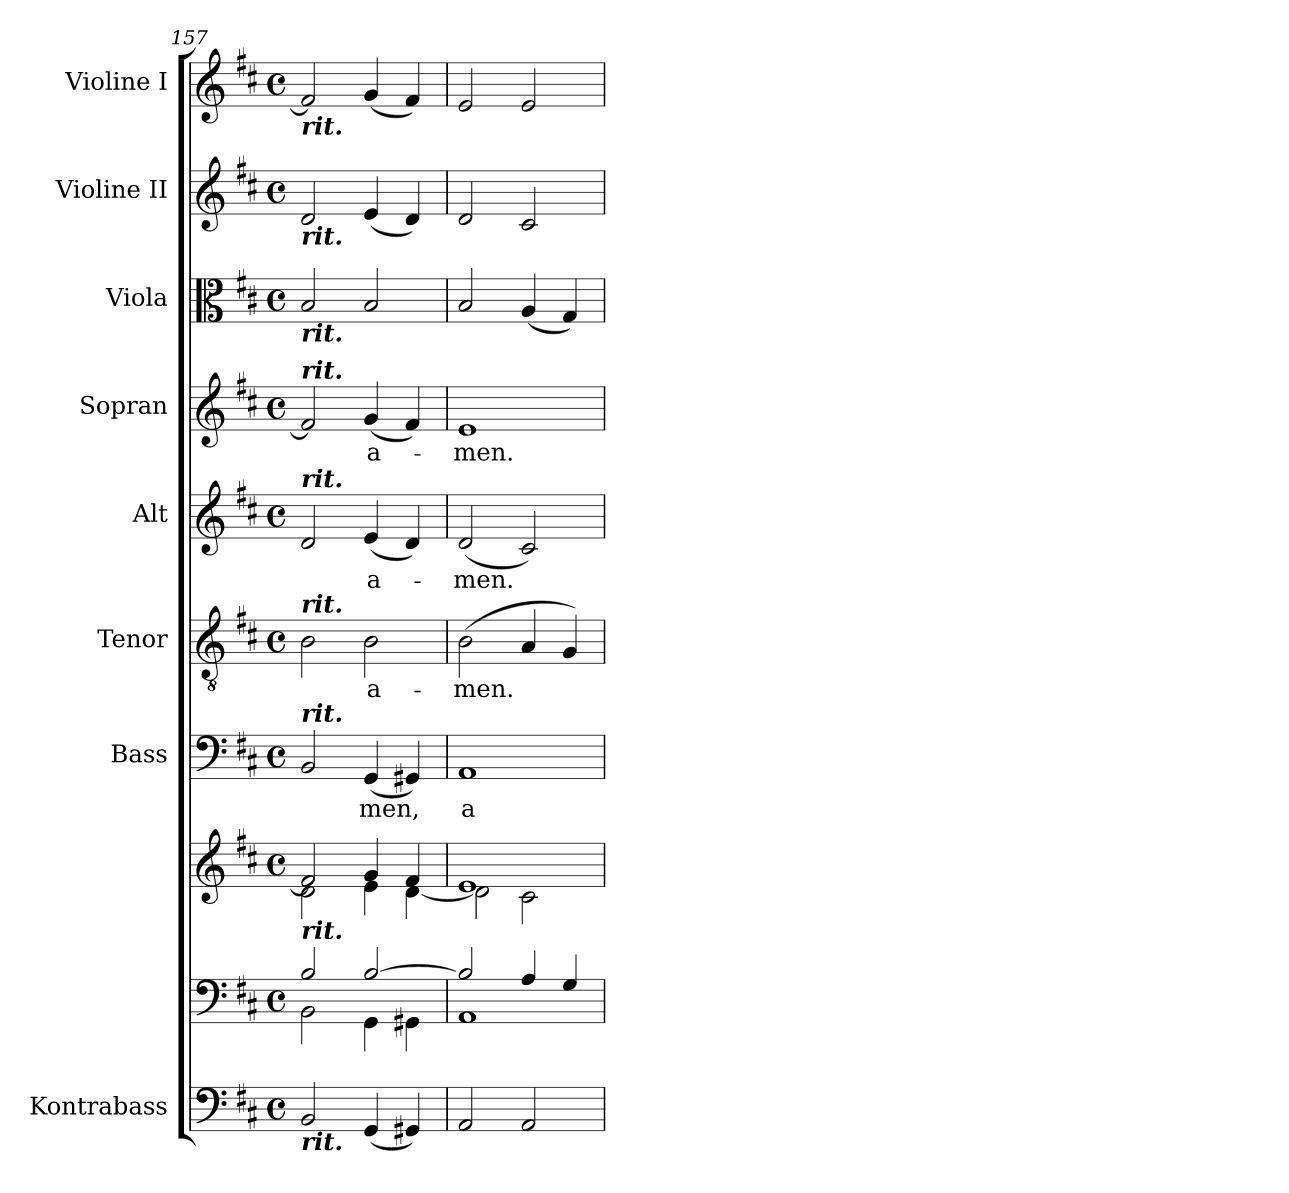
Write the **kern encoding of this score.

**kern	**kern	**kern	**kern	**text	**kern	**text	**kern	**text	**kern	**text	**kern	**kern	**kern
*part9	*part8	*part8	*part7	*part7	*part6	*part6	*part5	*part5	*part4	*part4	*part3	*part2	*part1
*staff10	*staff9	*staff8	*staff7	*staff7	*staff6	*staff6	*staff5	*staff5	*staff4	*staff4	*staff3	*staff2	*staff1
*I"Kontrabass	*	*	*I"Bass	*	*I"Tenor	*	*I"Alt	*	*I"Sopran	*	*I"Viola	*I"Violine II	*I"Violine I
*I'Kb.	*	*	*I'B.	*	*I'T.	*	*I'A.	*	*I'S.	*	*I'Vla.	*I'Vl. II	*I'Vl. I
*clefF4	*clefF4	*clefG2	*clefF4	*	*clefGv2	*	*clefG2	*	*clefG2	*	*clefC3	*clefG2	*clefG2
*ITrd7c12	*	*	*	*	*	*	*	*	*	*	*	*	*
*k[f#c#]	*k[f#c#]	*k[f#c#]	*k[f#c#]	*	*k[f#c#]	*	*k[f#c#]	*	*k[f#c#]	*	*k[f#c#]	*k[f#c#]	*k[f#c#]
*D:	*D:	*D:	*D:	*	*D:	*	*D:	*	*D:	*	*D:	*D:	*D:
*M4/4	*M4/4	*M4/4	*M4/4	*	*M4/4	*	*M4/4	*	*M4/4	*	*M4/4	*M4/4	*M4/4
*met(c)	*met(c)	*met(c)	*met(c)	*	*met(c)	*	*met(c)	*	*met(c)	*	*met(c)	*met(c)	*met(c)
=157	=157	=157	=157	=157	=157	=157	=157	=157	=157	=157	=157	=157	=157
*	*^	*^	*	*	*	*	*	*	*	*	*	*	*
!	!	!	!	!	!	!	!	!	!	!	!	!	!	!	!LO:TX:b:Bi:t=rit.
!	!	!	!	!	!	!	!	!	!	!	!	!	!	!LO:TX:b:Bi:t=rit.	!
!	!	!	!	!	!	!	!	!	!	!	!	!	!LO:TX:b:Bi:t=rit.	!	!
!	!	!	!	!	!	!	!	!	!	!	!LO:TX:a:Bi:t=rit.	!	!	!	!
!	!	!	!	!	!	!	!	!	!LO:TX:a:Bi:t=rit.	!	!	!	!	!	!
!	!	!	!	!	!	!	!LO:TX:a:Bi:t=rit.	!	!	!	!	!	!	!	!
!	!	!	!	!	!LO:TX:a:Bi:t=rit.	!	!	!	!	!	!	!	!	!	!
!	!	!	!LO:TX:b:Bi:t=rit.	!	!	!	!	!	!	!	!	!	!	!	!
!LO:TX:b:Bi:t=rit.	!	!	!	!	!	!	!	!	!	!	!	!	!	!	!
2BBB/	2B/	2BB\	2f#/]	2d\	2BB/	.	2B\	.	2d/	.	2f#/]	.	2B/	2d/	2f#/]
!	!	!	!	!	!	!LO:LY:b	!	!LO:LY:b	!	!LO:LY:b	!	!LO:LY:b	!	!	!
(<4GGG/	[>2B/	4GG\	4g/	4e\	(<4GG/	-men,	2B\	a-	(<4e/	a-	(<4g/	a-	2B/	(<4e/	(<4g/
4GGG#X/)	.	4GG#X\	4f#/	[<4d\	4GG#X/)	.	.	.	4d/)	.	4f#/)	.	.	4d/)	4f#/)
=158	=158	=158	=158	=158	=158	=158	=158	=158	=158	=158	=158	=158	=158	=158	=158
!	!	!	!	!	!	!LO:LY:b	!	!LO:LY:b	!	!LO:LY:b	!	!LO:LY:b	!	!	!
2AAA/	2B/]	1AA	1e	2d\]	1AA	a-	(>2B\	-men.	(<2d/	-men.	1e	-men.	2B/	2d/	2e/
2AAA/	4A/	.	.	2c#\	.	.	4A/	.	2c#/)	.	.	.	(<4A/	2c#/	2e/
.	4G/	.	.	.	.	.	4G/)	.	.	.	.	.	4G/)	.	.
*	*v	*v	*	*	*	*	*	*	*	*	*	*	*	*	*
*	*	*v	*v	*	*	*	*	*	*	*	*	*	*	*
=	=	=	=	=	=	=	=	=	=	=	=	=	=
*-	*-	*-	*-	*-	*-	*-	*-	*-	*-	*-	*-	*-	*-
